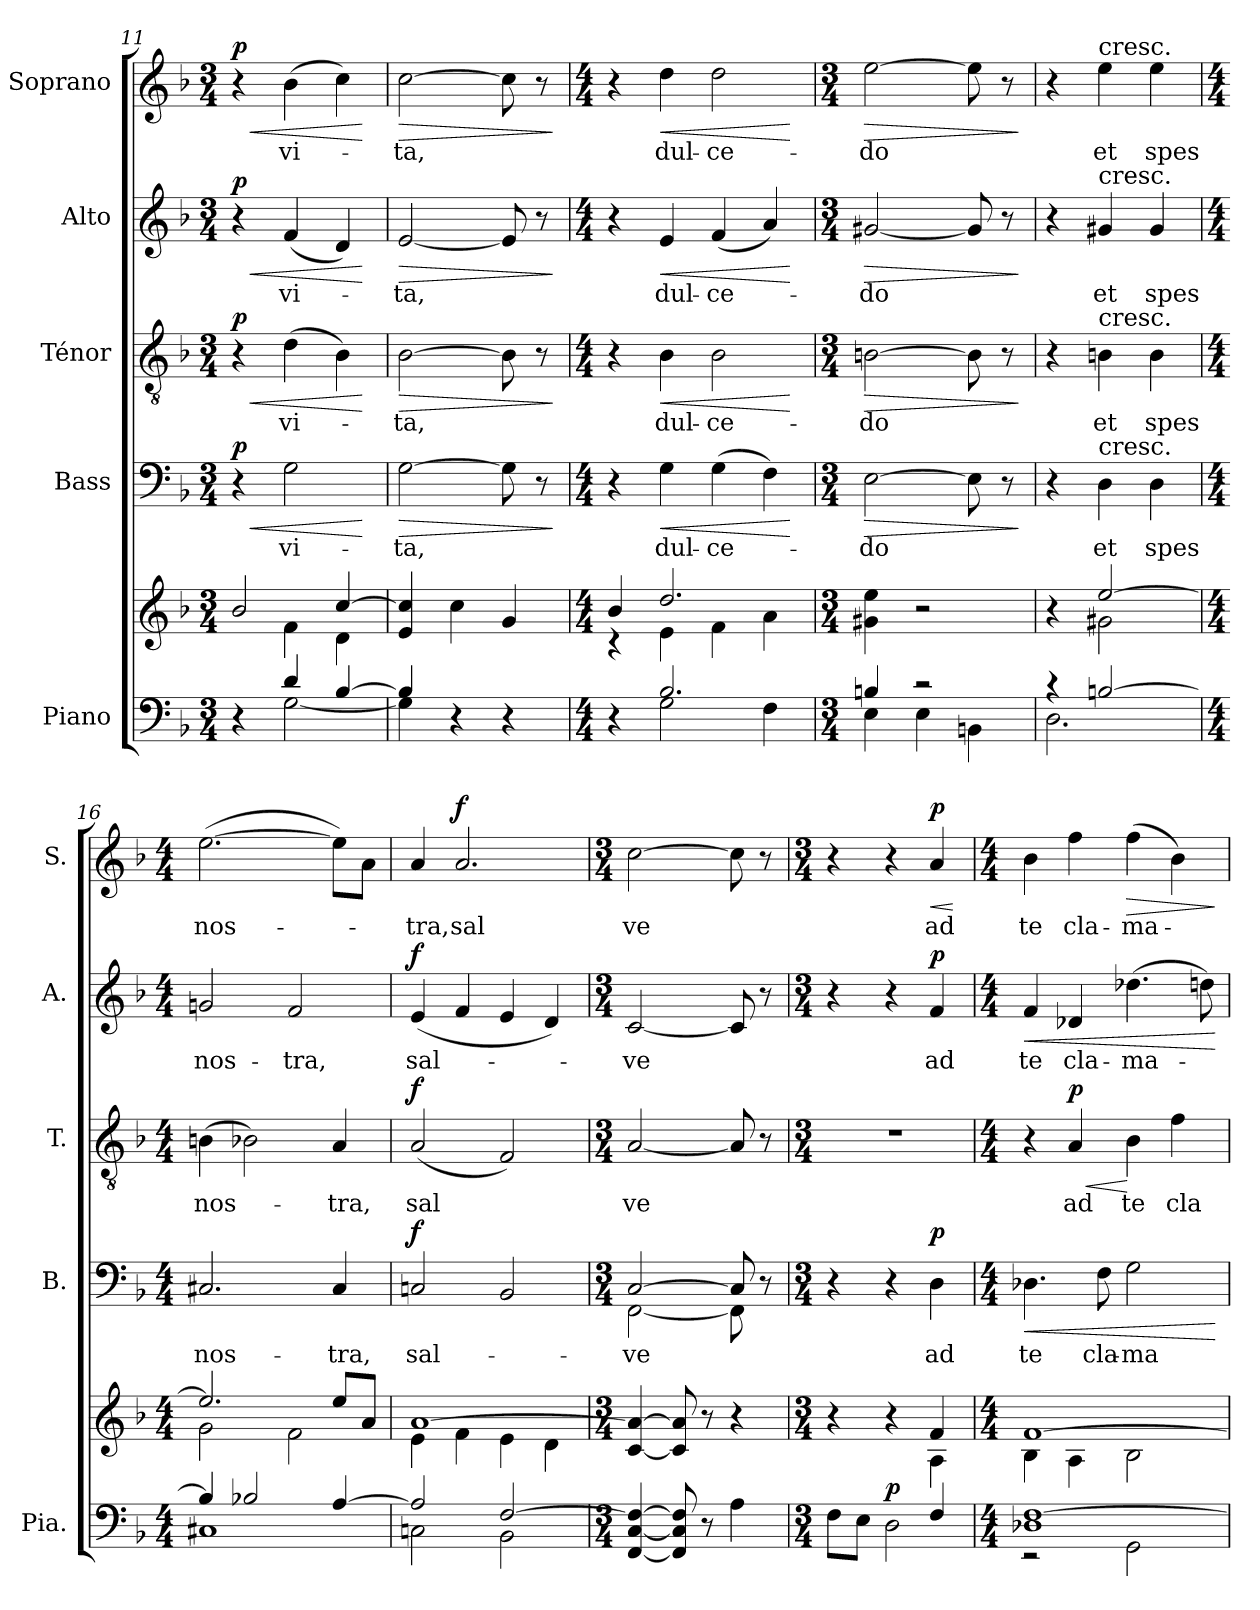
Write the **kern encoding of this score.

**kern	**kern	**dynam	**kern	**text	**dynam	**kern	**text	**dynam	**kern	**text	**dynam	**kern	**text	**dynam
*part5	*part5	*part5	*part4	*part4	*part4	*part3	*part3	*part3	*part2	*part2	*part2	*part1	*part1	*part1
*staff6	*staff5	*staff5/6	*staff4	*staff4	*staff4	*staff3	*staff3	*staff3	*staff2	*staff2	*staff2	*staff1	*staff1	*staff1
*I"Piano	*	*	*I"Bass	*	*	*I"Ténor	*	*	*I"Alto	*	*	*I"Soprano	*	*
*I'Pia.	*	*	*I'B.	*	*	*I'T.	*	*	*I'A.	*	*	*I'S.	*	*
*clefF4	*clefG2	*	*clefF4	*	*	*clefGv2	*	*	*clefG2	*	*	*clefG2	*	*
*k[b-]	*k[b-]	*	*k[b-]	*	*	*k[b-]	*	*	*k[b-]	*	*	*k[b-]	*	*
*M3/4	*M3/4	*	*M3/4	*	*	*M3/4	*	*	*M3/4	*	*	*M3/4	*	*
=11	=11	=11	=11	=11	=11	=11	=11	=11	=11	=11	=11	=11	=11	=11
*^	*^	*	*	*	*	*	*	*	*	*	*	*	*	*
!	!	!	!	!	!	!	!LO:HP:b	!	!	!LO:HP:b	!	!	!LO:HP:b	!	!	!LO:HP:b
!	!	!	!	!	!	!	!LO:DY:n=1:a	!	!	!LO:DY:n=1:a	!	!	!LO:DY:n=1:a	!	!	!LO:DY:n=1:a
4r	4ryy	2b-/	4ryy	.	4r	.	< p	4r	.	< p	4r	.	< p	4r	.	< p
!	!	!	!	!	!	!LO:LY:b	!	!	!LO:LY:b	!	!	!LO:LY:b	!	!	!LO:LY:b	!
4d/	[2G\	.	4f\	.	2G\	vi-	.	(>4d\	vi-	.	(<4f/	vi-	.	(>4b-\	vi-	.
[4B-/	.	[4cc/	4d\	.	.	.	.	4B-\)	.	.	4d/)	.	.	4cc\)	.	.
*v	*v	*	*	*	*	*	*	*	*	*	*	*	*	*	*	*
*	*v	*v	*	*	*	*	*	*	*	*	*	*	*	*	*
.	.	.	.	.	[	.	.	[	.	.	[	.	.	[
=12	=12	=12	=12	=12	=12	=12	=12	=12	=12	=12	=12	=12	=12	=12
*^	*	*	*	*	*	*	*	*	*	*	*	*	*	*
!	!	!	!	!	!LO:LY:b	!LO:HP:b	!	!LO:LY:b	!LO:HP:b	!	!LO:LY:b	!LO:HP:b	!	!LO:LY:b	!LO:HP:b
4B-/]	4G\]	4e/ 4cc/]	.	[2G\	-ta,	>	[2B-\	-ta,	>	[2e/	-ta,	>	[2cc\	-ta,	>
4r	2ryy	4cc\	.	.	.	.	.	.	.	.	.	.	.	.	.
4r	.	4g/	.	8G\]	.	.	8B-\]	.	.	8e/]	.	.	8cc\]	.	.
.	.	.	.	8r	.	.	8r	.	.	8r	.	.	8r	.	.
*v	*v	*	*	*	*	*	*	*	*	*	*	*	*	*	*
.	.	.	.	.	]	.	.	]	.	.	]	.	.	]
=13	=13	=13	=13	=13	=13	=13	=13	=13	=13	=13	=13	=13	=13	=13
*M4/4	*M4/4	*	*M4/4	*	*	*M4/4	*	*	*M4/4	*	*	*M4/4	*	*
*^	*^	*	*	*	*	*	*	*	*	*	*	*	*	*
4r	4ryy	4b-/	4r	.	4r	.	.	4r	.	.	4r	.	.	4r	.	.
!	!	!	!	!	!	!LO:LY:b	!LO:HP:b	!	!LO:LY:b	!LO:HP:b	!	!LO:LY:b	!LO:HP:b	!	!LO:LY:b	!LO:HP:b
2.B-/	2G\	2.dd/	4e\	.	4G\	dul-	<	4B-\	dul-	<	4e/	dul-	<	4dd\	dul-	<
!	!	!	!	!	!	!LO:LY:b	!	!	!LO:LY:b	!	!	!LO:LY:b	!	!	!LO:LY:b	!
.	.	.	4f\	.	(>4G\	-ce-	.	2B-\	-ce-	.	(<4f/	-ce-	.	2dd\	-ce-	.
.	4F\	.	4a\	.	4F\)	.	.	.	.	.	4a/)	.	.	.	.	.
*v	*v	*	*	*	*	*	*	*	*	*	*	*	*	*	*	*
*	*v	*v	*	*	*	*	*	*	*	*	*	*	*	*	*
.	.	.	.	.	[	.	.	[	.	.	[	.	.	[
=14	=14	=14	=14	=14	=14	=14	=14	=14	=14	=14	=14	=14	=14	=14
*M3/4	*M3/4	*	*M3/4	*	*	*M3/4	*	*	*M3/4	*	*	*M3/4	*	*
*^	*	*	*	*	*	*	*	*	*	*	*	*	*	*
!	!	!	!	!	!LO:LY:b	!LO:HP:b	!	!LO:LY:b	!LO:HP:b	!	!LO:LY:b	!LO:HP:b	!	!LO:LY:b	!LO:HP:b
4Bn/	4E\	4g#X\ 4ee\	.	[2E\	-do	>	[2Bn\	-do	>	[2g#X/	-do	>	[2ee\	-do	>
2r	4E\	2r	.	.	.	.	.	.	.	.	.	.	.	.	.
.	4BBn\	.	.	8E\]	.	.	8B\]	.	.	8g#/]	.	.	8ee\]	.	.
.	.	.	.	8r	.	.	8r	.	.	8r	.	.	8r	.	.
*v	*v	*	*	*	*	*	*	*	*	*	*	*	*	*	*
.	.	.	.	.	]	.	.	]	.	.	]	.	.	]
=15	=15	=15	=15	=15	=15	=15	=15	=15	=15	=15	=15	=15	=15	=15
*^	*^	*	*	*	*	*	*	*	*	*	*	*	*	*
4r	2.D\	4r	4ryy	.	4r	.	.	4r	.	.	4r	.	.	4r	.	.
!	!	!	!	!	!	!	!	!	!	!	!	!	!	!LO:TX:a:t=cresc.	!	!
!	!	!	!	!	!	!	!	!	!	!	!LO:TX:a:t=cresc.	!	!	!	!	!
!	!	!	!	!	!	!	!	!LO:TX:a:t=cresc.	!	!	!	!	!	!	!	!
!	!	!	!	!	!LO:TX:a:t=cresc.	!	!	!	!	!	!	!	!	!	!	!
!	!	!	!	!	!	!LO:LY:b	!	!	!LO:LY:b	!	!	!LO:LY:b	!	!	!LO:LY:b	!
[2Bn/	.	[2ee/	2g#X\	.	4D\	et	.	4Bn\	et	.	4g#X/	et	.	4ee\	et	.
!	!	!	!	!	!	!LO:LY:b	!	!	!LO:LY:b	!	!	!LO:LY:b	!	!	!LO:LY:b	!
.	.	.	.	.	4D\	spes	.	4B\	spes	.	4g#/	spes	.	4ee\	spes	.
=16	=16	=16	=16	=16	=16	=16	=16	=16	=16	=16	=16	=16	=16	=16	=16	=16
*M4/4	*	*M4/4	*	*	*M4/4	*	*	*M4/4	*	*	*M4/4	*	*	*M4/4	*	*
!	!	!	!	!	!	!LO:LY:b	!	!	!LO:LY:b	!	!	!LO:LY:b	!	!	!LO:LY:b	!
4B/]	1C#X	2.ee/]	2g\	.	2.C#X/	nos-	.	(>4Bn\	nos-	.	2gni/	nos-	.	(>[2.ee\	nos-	.
2B-X/	.	.	.	.	.	.	.	2B-X\)	.	.	.	.	.	.	.	.
!	!	!	!	!	!	!	!	!	!	!	!	!LO:LY:b	!	!	!	!
.	.	.	2f\	.	.	.	.	.	.	.	2f/	-tra,	.	.	.	.
!	!	!	!	!	!	!LO:LY:b	!	!	!LO:LY:b	!	!	!	!	!	!	!
[4A/	.	8ee/L	.	.	4C#/	-tra,	.	4A/	-tra,	.	.	.	.	8ee\L])	.	.
.	.	8a/J	.	.	.	.	.	.	.	.	.	.	.	8a\J	.	.
!!LO:PB:g=z
=17	=17	=17	=17	=17	=17	=17	=17	=17	=17	=17	=17	=17	=17	=17	=17	=17
!	!	!	!	!	!	!LO:LY:b	!LO:DY:a	!	!LO:LY:b	!LO:DY:a	!	!LO:LY:b	!LO:DY:a	!	!LO:LY:b	!
2A/]	2Cni\	[1a	4e\	.	2Cni/	sal-	f	(<2A/	sal	f	(>4e/	sal-	f	4a/	-tra,	.
!	!	!	!	!	!	!	!	!	!	!	!	!	!	!	!LO:LY:b	!LO:DY:a
.	.	.	4f\	.	.	.	.	.	.	.	4f/	.	.	2.a/	sal	f
[2F/	2BB-\	.	4e\	.	2BB-/	.	.	2F/)	.	.	4e/	.	.	.	.	.
.	.	.	4d\	.	.	.	.	.	.	.	4d/)	.	.	.	.	.
*v	*v	*	*	*	*	*	*	*	*	*	*	*	*	*	*	*
*	*v	*v	*	*	*	*	*	*	*	*	*	*	*	*	*
=18	=18	=18	=18	=18	=18	=18	=18	=18	=18	=18	=18	=18	=18	=18
*M3/4	*M3/4	*	*M3/4	*	*	*M3/4	*	*	*M3/4	*	*	*M3/4	*	*
*	*^	*	*	*	*	*	*	*	*	*	*	*	*	*
!	!	!	!	!	!LO:LY:b	!	!	!LO:LY:b	!	!	!LO:LY:b	!	!	!LO:LY:b	!
*	*v	*v	*	*^	*	*	*	*	*	*	*	*	*	*	*
[4FF/ [4C/ 4F/_	[4c/ 4a/_	.	[2C/	[2FF\	-ve	.	[2A/	-ve	.	[2c/	-ve	.	[2cc\	-ve	.
8FF/] 8C/] 8F/]	8c/] 8a/]	.	.	.	.	.	.	.	.	.	.	.	.	.	.
8r	8r	.	.	.	.	.	.	.	.	.	.	.	.	.	.
4A\	4r	.	8C/]	8FF\]	.	.	8A/]	.	.	8c/]	.	.	8cc\]	.	.
.	.	.	8r	8ryy	.	.	8r	.	.	8r	.	.	8r	.	.
*	*	*	*v	*v	*	*	*	*	*	*	*	*	*	*	*
=19	=19	=19	=19	=19	=19	=19	=19	=19	=19	=19	=19	=19	=19	=19
*M3/4	*M3/4	*	*M3/4	*	*	*M3/4	*	*	*M3/4	*	*	*M3/4	*	*
*^	*^	*	*	*	*	*	*	*	*	*	*	*	*	*
8F\L	2ryy	4r	2ryy	.	4r	.	.	2.r	.	.	4r	.	.	4r	.	.
8E\J	.	.	.	.	.	.	.	.	.	.	.	.	.	.	.	.
!	!	!	!	!LO:DY:a=2	!	!	!	!	!	!	!	!	!	!	!	!
2D\	.	4r	.	p	4r	.	.	.	.	.	4r	.	.	4r	.	.
!	!	!	!	!	!	!LO:LY:b	!LO:DY:a	!	!	!	!	!LO:LY:b	!LO:DY:a	!	!LO:LY:b	!LO:HP:b
!	!	!	!	!	!	!	!	!	!	!	!	!	!	!	!	!LO:DY:n=1:a
.	4F/	4f/	4A\	.	4D\	ad	p	.	.	.	4f/	ad	p	4a/	ad	< p
*v	*v	*	*	*	*	*	*	*	*	*	*	*	*	*	*	*
*	*v	*v	*	*	*	*	*	*	*	*	*	*	*	*	*
.	.	.	.	.	.	.	.	.	.	.	.	.	.	[
=20	=20	=20	=20	=20	=20	=20	=20	=20	=20	=20	=20	=20	=20	=20
*M4/4	*M4/4	*	*M4/4	*	*	*M4/4	*	*	*M4/4	*	*	*M4/4	*	*
*^	*^	*	*	*	*	*	*	*	*	*	*	*	*	*
!	!	!	!	!	!	!LO:LY:b	!LO:HP:b	!	!	!	!	!LO:LY:b	!LO:HP:b	!	!LO:LY:b	!
1D-X [1F	2r	[1f	4B-\	.	4.D-X\	te	<	4r	.	.	4f/	te	<	4b-\	te	.
!	!	!	!	!	!	!	!	!	!LO:LY:b	!LO:HP:b	!	!LO:LY:b	!	!	!LO:LY:b	!
!	!	!	!	!	!	!	!	!	!	!LO:DY:n=1:a	!	!	!	!	!	!
.	.	.	4A\	.	.	.	.	4A/	ad	< p	4d-X/	cla-	.	4ff\	cla-	.
!	!	!	!	!	!	!LO:LY:b	!	!	!	!	!	!	!	!	!	!
.	.	.	.	.	8F\	cla-	.	.	.	.	.	.	.	.	.	.
!	!	!	!	!	!	!LO:LY:b	!	!	!LO:LY:b	!	!	!LO:LY:b	!	!	!LO:LY:b	!LO:HP:b
.	2GG\	.	2B-\	.	2G\	-ma-	.	4B-\	te	[	(>4.dd-X\	-ma-	.	(>4ff\	-ma-	>
!	!	!	!	!	!	!	!	!	!LO:LY:b	!	!	!	!	!	!	!
.	.	.	.	.	.	.	.	4f\	cla-	.	.	.	.	4b-\)	.	.
.	.	.	.	.	.	.	.	.	.	.	8ddn\)	.	.	.	.	.
*v	*v	*	*	*	*	*	*	*	*	*	*	*	*	*	*	*
*	*v	*v	*	*	*	*	*	*	*	*	*	*	*	*	*
.	.	.	.	.	[	.	.	.	.	.	[	.	.	]
=	=	=	=	=	=	=	=	=	=	=	=	=	=	=
*-	*-	*-	*-	*-	*-	*-	*-	*-	*-	*-	*-	*-	*-	*-
